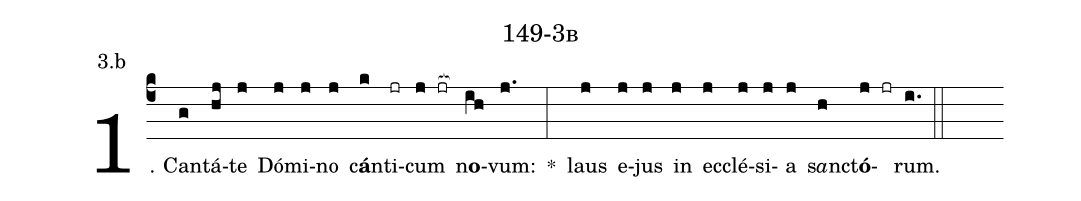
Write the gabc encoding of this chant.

name: 149-3b;
annotation: 3.b;
%%
(c4)1. Can(g)tá(hj)te(j) Dó(j)mi(j)no(j) c<b>á</b>n(k)ti(jr)cum(j jr[ocb:1{]) n<b>o</b>(ih[ocb:0}])vum:(j.) *(:) laus(j) e(j)jus(j) in(j) ec(j)clé(j)si(j)a(j) s<i>a</i>nc(h)t<b>ó</b>(j jr)rum.(i.) (::)
